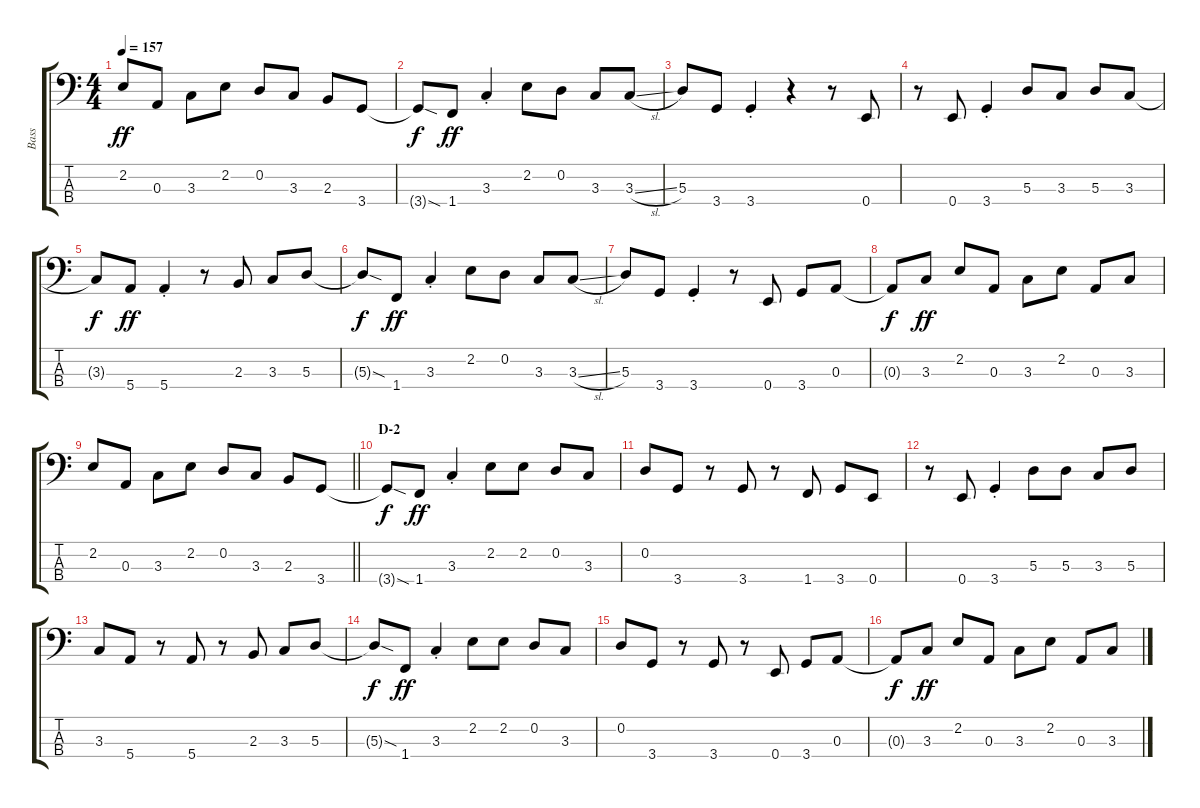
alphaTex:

\track ("Bass" "Bass") {instrument electricbasspick}
\staff {score tabs}
\tuning (G2 D2 A1 E1) {hide}
\ts (4 4)
\tempo 157
\clef f4
\ks c
2.2.8{dy ff} 0.3.8 3.3.8 2.2.8 0.2.8 3.3.8 2.3.8 3.4.8 |
3.4{sod t}.8{dy f} 1.4.8{dy ff} 3.3{st}.4 2.2.8 0.2.8 3.3.8 3.3{sl}.8 |
5.3.8 3.4.8 3.4{st}.4 r.4 r.8 0.4.8 |
r.8 0.4.8 3.4{st}.4 5.3.8 3.3.8 5.3.8 3.3.8 |
3.3{t}.8{dy f} 5.4.8{dy ff} 5.4{st}.4 r.8 2.3.8 3.3.8 5.3.8 |
5.3{sod t}.8{dy f} 1.4.8{dy ff} 3.3{st}.4 2.2.8 0.2.8 3.3.8 3.3{sl}.8 |
5.3.8 3.4.8 3.4{st}.4 r.8 0.4.8 3.4.8 0.3.8 |
0.3{t}.8{dy f} 3.3.8{dy ff} 2.2.8 0.3.8 3.3.8 2.2.8 0.3.8 3.3.8 |
\barLineRight lightlight
2.2.8 0.3.8 3.3.8 2.2.8 0.2.8 3.3.8 2.3.8 3.4.8 |
\section ("" "D-2")
3.4{sod t}.8{dy f} 1.4.8{dy ff} 3.3{st}.4 2.2.8 2.2.8 0.2.8 3.3.8 |
0.2.8 3.4.8 r.8 3.4.8 r.8 1.4.8 3.4.8 0.4.8 |
r.8 0.4.8 3.4{st}.4 5.3.8 5.3.8 3.3.8 5.3.8 |
3.3.8 5.4.8 r.8 5.4.8 r.8 2.3.8 3.3.8 5.3.8 |
5.3{sod t}.8{dy f} 1.4.8{dy ff} 3.3{st}.4 2.2.8 2.2.8 0.2.8 3.3.8 |
0.2.8 3.4.8 r.8 3.4.8 r.8 0.4.8 3.4.8 0.3.8 |
0.3{t}.8{dy f} 3.3.8{dy ff} 2.2.8 0.3.8 3.3.8 2.2.8 0.3.8 3.3.8
